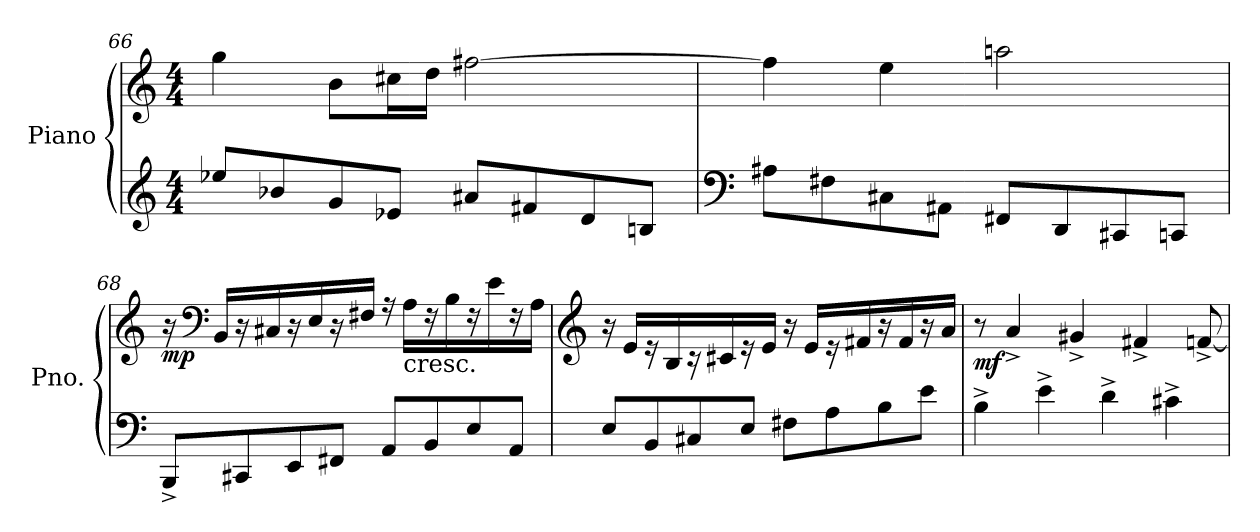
**kern	**kern	**dynam
*part1	*part1	*part1
*staff2	*staff1	*staff1/2
*I"Piano	*	*
*I'Pno.	*	*
*clefG2	*clefG2	*
*k[]	*k[]	*
*M4/4	*M4/4	*
=66	=66	=66
8ee-X/L	4gg\	.
8b-X/	.	.
8g/	8b\L	.
8e-X/J	16cc#X\L	.
.	16dd\JJ	.
8a#X/L	[2ff#X\	.
8f#X/	.	.
8d/	.	.
8Bn/J	.	.
=67	=67	=67
*clefF4	*	*
8A#X\L	4ff#\]	.
8F#X\	.	.
8C#X\	4ee\	.
8AA#X\J	.	.
8FF#X/L	2aan\	.
8DD/	.	.
8CC#X/	.	.
8CCn/J	.	.
=68	=68	=68
!	!	!LO:DY:b
8BBB^/L	16r	mp
*	*clefF4	*
.	16BB/LL	.
8CC#X/	16r	.
.	16C#X/	.
8EE/	16r	.
.	16E/	.
8FF#X/J	16r	.
.	16F#X/JJ	.
8AA/L	16rA	.
!	!LO:TX:b:t=cresc.	!
.	16A\LL	.
8BB/	16rF	.
.	16B\	.
8E/	16rF	.
.	16e\	.
8AA/J	16rF	.
.	16A\JJ	.
=69	=69	=69
*	*clefG2	*
8E/L	16r	.
.	16e/LL	.
8BB/	16r	.
.	16B/	.
8C#X/	16r	.
.	16c#X/	.
8E/J	16r	.
.	16e/JJ	.
8F#X\L	16r	.
.	16e/LL	.
8A\	16r	.
.	16f#X/	.
8B\	16r	.
.	16f#/	.
8e\J	16r	.
.	16a/JJ	.
=70	=70	=70
!	!	!LO:DY:b
4B^\	8r	mf
.	4a^/	.
4e^\	.	.
.	4g#X^/	.
4d^\	.	.
.	4f#X^/	.
4c#X^\	.	.
.	[8fn^/	.
=	=	=
*-	*-	*-
